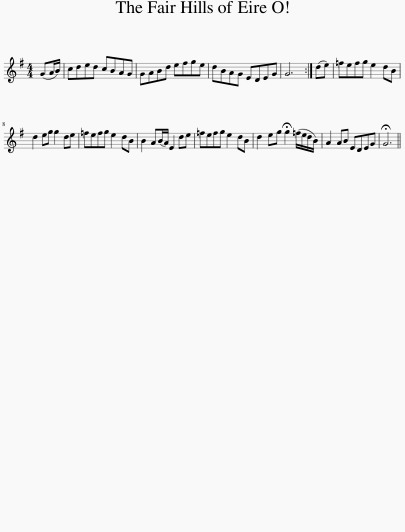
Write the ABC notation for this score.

X:1
L:1/8
M:4/4
I:linebreak $
K:G
V:1 treble
V:1
 (GA/B/) | cded cBAG | GABd efge | dBAG EDEG | G6 :| %5
 (de) | =fefg e2 dB |$ d2 eg g2 de | =fefg e2 dB | B2 A(B/A/) E2 de | %10
 =fefg e2 dB | d2 eg !fermata!g2 (=f/e/d/B/) | A2 AB EDEG | !fermata!G6 || %14
